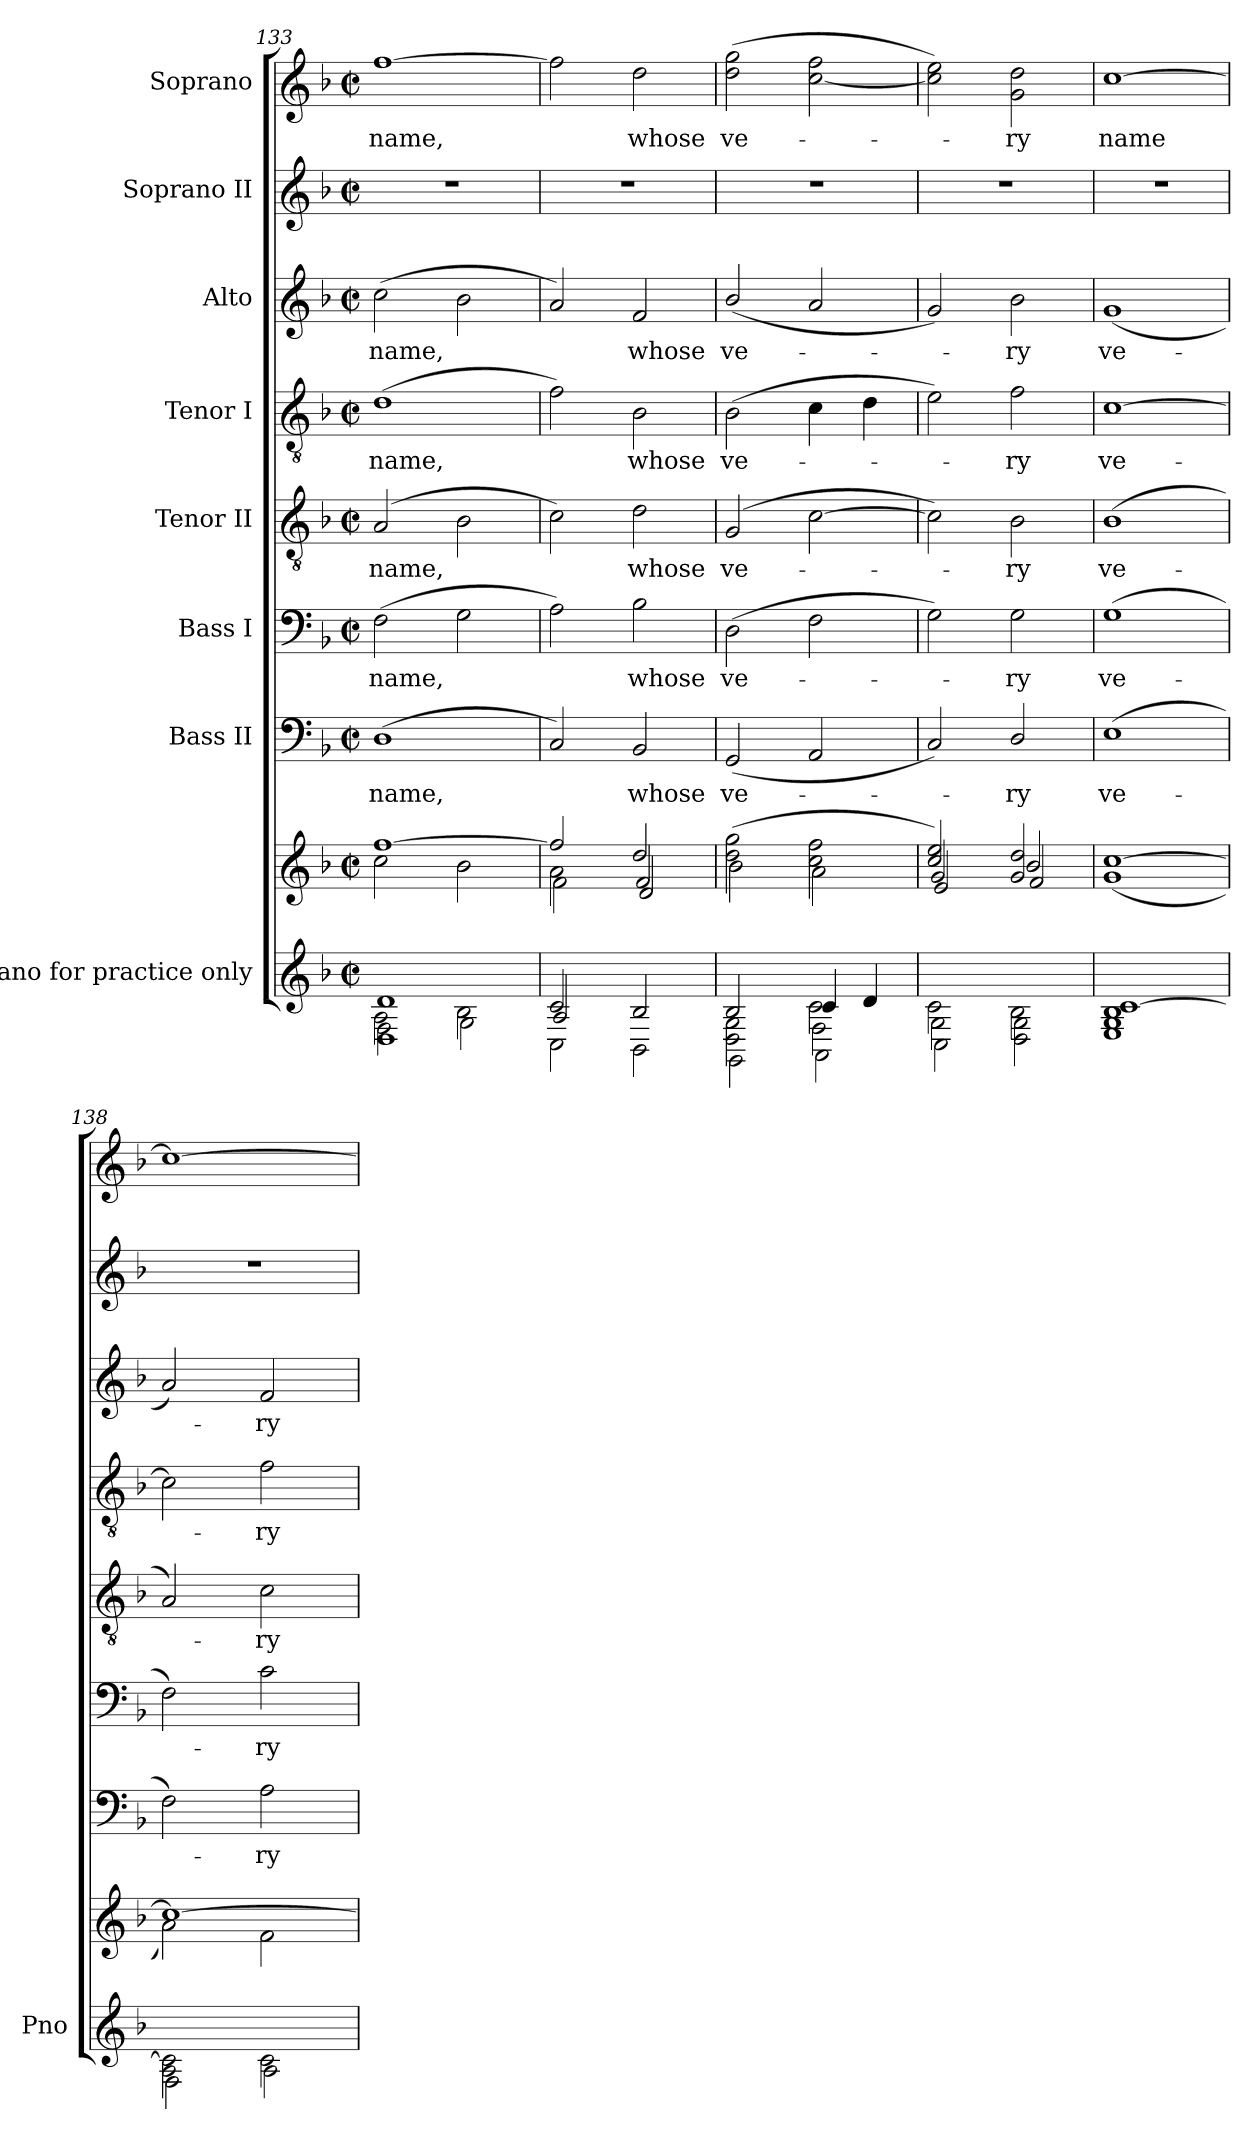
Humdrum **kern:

**kern	**kern	**kern	**text	**kern	**text	**kern	**text	**kern	**text	**kern	**text	**kern	**kern	**text
*part8	*part8	*part7	*part7	*part6	*part6	*part5	*part5	*part4	*part4	*part3	*part3	*part2	*part1	*part1
*staff9	*staff8	*staff7	*staff7	*staff6	*staff6	*staff5	*staff5	*staff4	*staff4	*staff3	*staff3	*staff2	*staff1	*staff1
*I"Piano for practice only	*	*I"Bass II	*	*I"Bass I	*	*I"Tenor II	*	*I"Tenor I	*	*I"Alto	*	*I"Soprano II	*I"Soprano	*
*I'Pno	*	*	*	*	*	*	*	*	*	*	*	*	*	*
*clefG2	*clefG2	*clefF4	*	*clefF4	*	*clefGv2	*	*clefGv2	*	*clefG2	*	*clefG2	*clefG2	*
*k[b-]	*k[b-]	*k[b-]	*	*k[b-]	*	*k[b-]	*	*k[b-]	*	*k[b-]	*	*k[b-]	*k[b-]	*
*M2/2	*M2/2	*M2/2	*	*M2/2	*	*M2/2	*	*M2/2	*	*M2/2	*	*M2/2	*M2/2	*
*met(c|)	*met(c|)	*met(c|)	*	*met(c|)	*	*met(c|)	*	*met(c|)	*	*met(c|)	*	*met(c|)	*met(c|)	*
=133	=133	=133	=133	=133	=133	=133	=133	=133	=133	=133	=133	=133	=133	=133
*^	*^	*	*	*	*	*	*	*	*	*	*	*	*	*
*	*^	*	*	*	*	*	*	*	*	*	*	*	*	*	*	*
!	!	!	!	!	!	!LO:LY:b	!	!LO:LY:b	!	!LO:LY:b	!	!LO:LY:b	!	!LO:LY:b	!	!	!LO:LY:b
2A\	2F\	(<1D 1d	[1ff	2cc\	(<1D	name,	(2F\	-name,	(2A/	name,	(1d	name,	(2cc\	name,	1r	[1ff	name,
2B-\	2G\	.	.	2b-\	.	.	2G\	.	2B-\	.	.	.	2b-\	.	.	.	.
=134	=134	=134	=134	=134	=134	=134	=134	=134	=134	=134	=134	=134	=134	=134	=134	=134	=134
*	*	*	*	*^	*	*	*	*	*	*	*	*	*	*	*	*	*
2c/	2A/	2C\	2ff/]	2a\)	2f\	2C/)	.	2A\)	.	2c\)	.	2f\)	.	2a/)	.	1r	2ff\]	.
!	!	!	!	!	!	!	!LO:LY:b	!	!LO:LY:b	!	!LO:LY:b	!	!LO:LY:b	!	!LO:LY:b	!	!	!LO:LY:b
2B-/	2ryy	2BB-\	2dd/	2f/	2d/	2BB-/	whose	2B-\	whose	2d\	whose	2B-\	whose	2f/	whose	.	2dd\	whose
=135	=135	=135	=135	=135	=135	=135	=135	=135	=135	=135	=135	=135	=135	=135	=135	=135	=135	=135
*	*	*^	*	*	*	*	*	*	*	*	*	*	*	*	*	*	*	*
!	!	!	!	!	!	!	!	!LO:LY:b	!	!LO:LY:b	!	!LO:LY:b	!	!LO:LY:b	!	!LO:LY:b	!	!	!LO:LY:b
*	*	*	*	*	*v	*v	*	*	*	*	*	*	*	*	*	*	*	*	*
2B-/	2D\ 2G\	2GG\	2ryy	(>2dd\ 2gg\	2b-\	(2GG/	ve-	(2D\	ve-	(2G/	ve-	(2B-\	ve-	(2b-/	ve-	1r	(2dd\ 2gg\	ve-
2c\	2F\	2AA\	4c/	2cc\ 2ff\	2a\	2AA/	.	2F\	.	[2c\	.	4c\	.	2a/	.	.	[2cc\ 2ff\	.
.	.	.	4d/	.	.	.	.	.	.	.	.	4d\	.	.	.	.	.	.
*	*	*v	*v	*	*	*	*	*	*	*	*	*	*	*	*	*	*	*
=136	=136	=136	=136	=136	=136	=136	=136	=136	=136	=136	=136	=136	=136	=136	=136	=136	=136
*	*	*	*	*^	*	*	*	*	*	*	*	*	*	*	*	*	*
2c\	2G\	2C\	2cc/ 2ee/)	2g/	2e/	2C/)	.	2G\)	.	2c\])	.	2e\)	.	2g/)	.	1r	2cc\] 2ee\)	.
!	!	!	!	!	!	!	!LO:LY:b	!	!LO:LY:b	!	!LO:LY:b	!	!LO:LY:b	!	!LO:LY:b	!	!	!LO:LY:b
2B-\	2G\	2D\	2g/ 2dd/	2b-/	2f/	2D/	-ry	2G\	-ry	2B-\	ry	2f\	-ry	2b-\	-ry	.	2g\ 2dd\	-ry
!!LO:LB:g=z
=137	=137	=137	=137	=137	=137	=137	=137	=137	=137	=137	=137	=137	=137	=137	=137	=137	=137	=137
!	!	!	!	!	!	!	!LO:LY:b	!	!LO:LY:b	!	!LO:LY:b	!	!LO:LY:b	!	!LO:LY:b	!	!	!LO:LY:b
*	*	*	*	*v	*v	*	*	*	*	*	*	*	*	*	*	*	*	*
1B- [>1c	1G	1E	[1cc	(1g	(1E	ve-	(1G	ve-	(1B-	ve-	[1c	ve-	(1g	ve-	1r	[1cc	name
=138	=138	=138	=138	=138	=138	=138	=138	=138	=138	=138	=138	=138	=138	=138	=138	=138	=138
2A\ 2c\]	2F\	2ryy	1cc_	2a\)	2F\)	.	2F\)	.	2A/)	.	2c\]	.	2a/)	.	1r	1cc_	.
!	!	!	!	!	!	!LO:LY:b	!	!LO:LY:b	!	!LO:LY:b	!	!LO:LY:b	!	!LO:LY:b	!	!	!
2c\	2ryy	2A\	.	2f\	2A\	-ry	2c\	-ry	2c\	-ry	2f\	-ry	2f/	-ry	.	.	.
*v	*v	*v	*	*	*	*	*	*	*	*	*	*	*	*	*	*	*
*	*v	*v	*	*	*	*	*	*	*	*	*	*	*	*	*
=	=	=	=	=	=	=	=	=	=	=	=	=	=	=
*-	*-	*-	*-	*-	*-	*-	*-	*-	*-	*-	*-	*-	*-	*-
